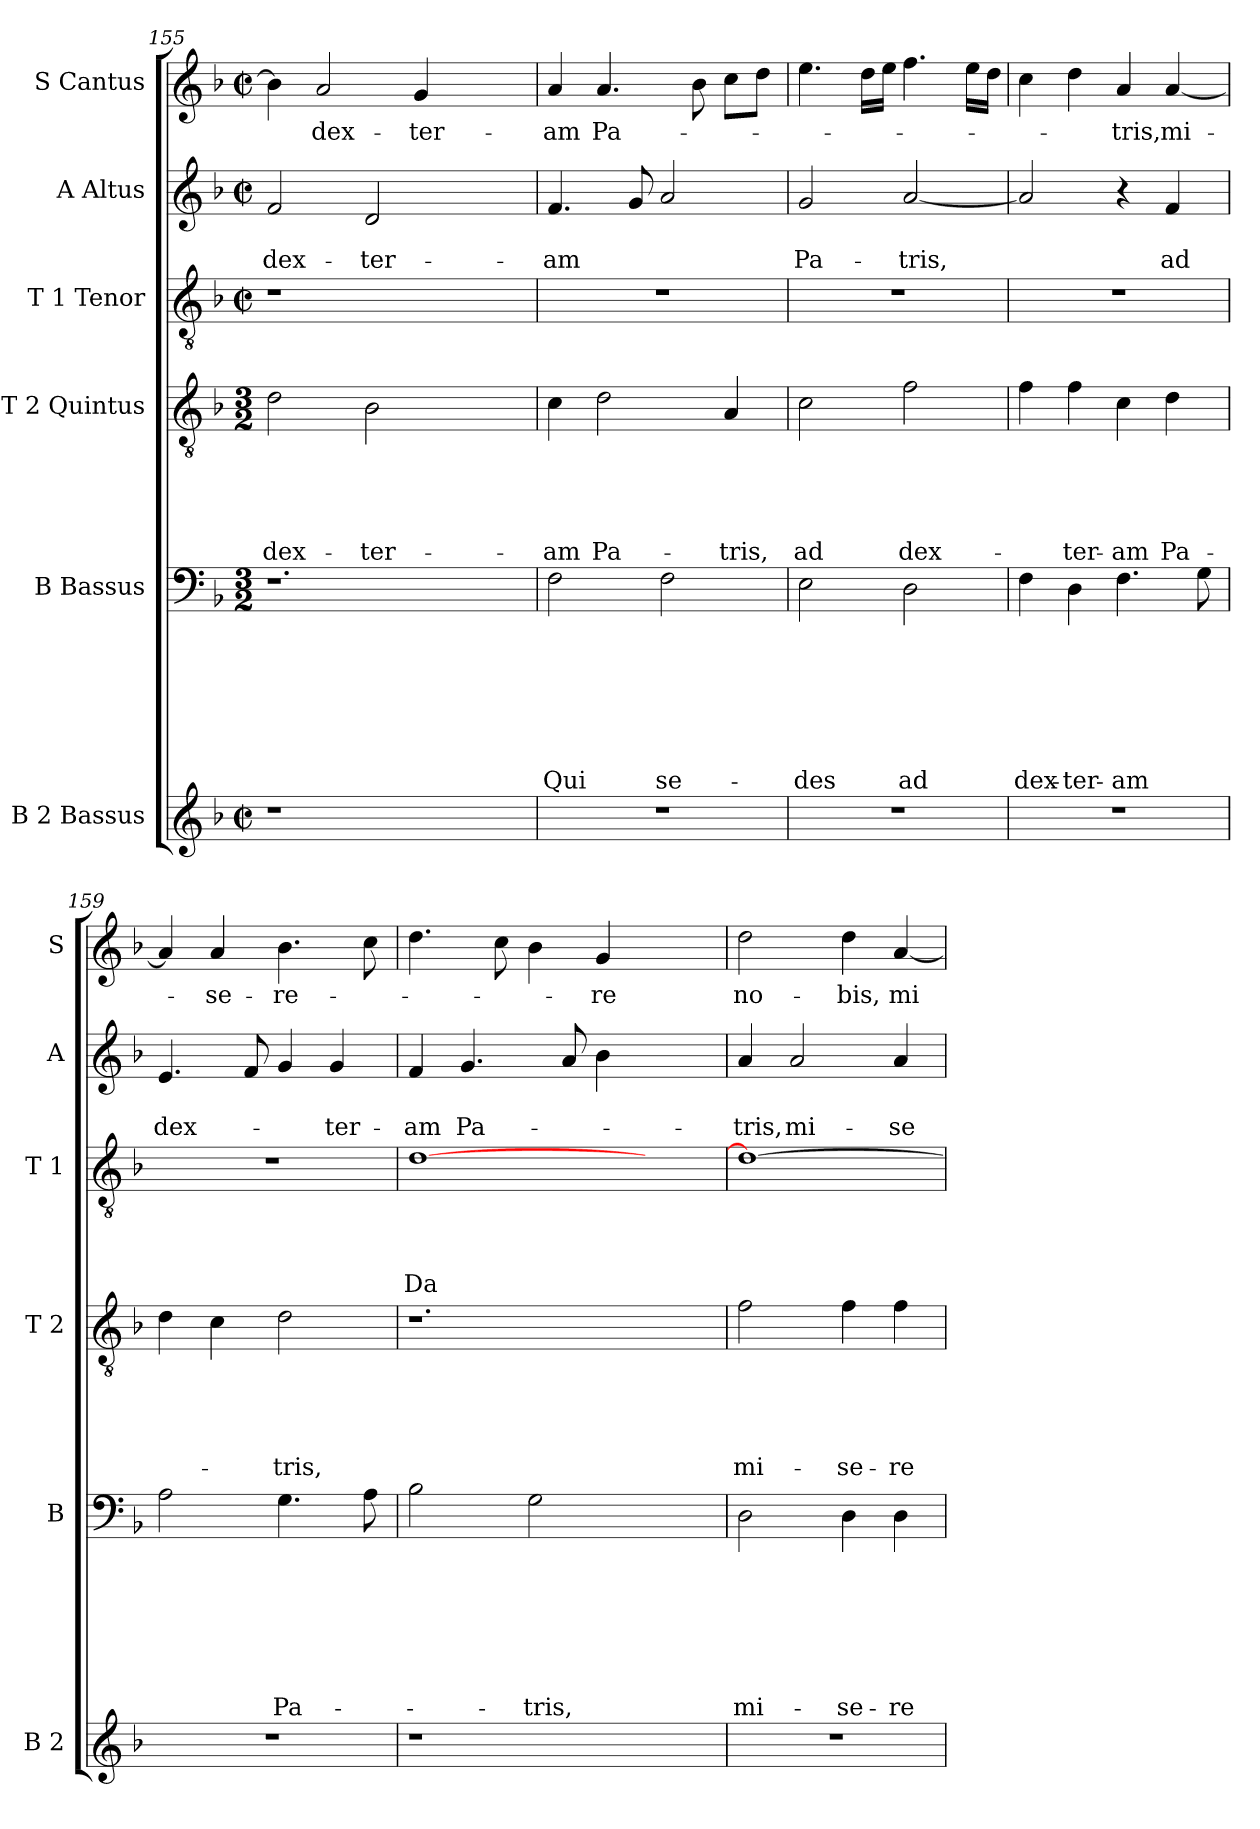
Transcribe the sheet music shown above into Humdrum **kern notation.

**kern	**kern	**text	**text	**text	**text	**text	**text	**text	**kern	**text	**text	**text	**text	**text	**kern	**text	**text	**text	**text	**kern	**text	**text	**kern	**text
*part6	*part5	*part5	*part5	*part5	*part5	*part5	*part5	*part5	*part4	*part4	*part4	*part4	*part4	*part4	*part3	*part3	*part3	*part3	*part3	*part2	*part2	*part2	*part1	*part1
*staff6	*staff5	*staff5	*staff5	*staff5	*staff5	*staff5	*staff5	*staff5	*staff4	*staff4	*staff4	*staff4	*staff4	*staff4	*staff3	*staff3	*staff3	*staff3	*staff3	*staff2	*staff2	*staff2	*staff1	*staff1
*I"B 2 Bassus	*I"B Bassus	*	*	*	*	*	*	*	*I"T 2 Quintus	*	*	*	*	*	*I"T 1 Tenor	*	*	*	*	*I"A Altus	*	*	*I"S Cantus	*
*I'B 2	*I'B	*	*	*	*	*	*	*	*I'T 2	*	*	*	*	*	*I'T 1	*	*	*	*	*I'A	*	*	*I'S	*
!!LO:LB:g=z
*clefG2	*clefF4	*	*	*	*	*	*	*	*clefGv2	*	*	*	*	*	*clefGv2	*	*	*	*	*clefG2	*	*	*clefG2	*
*k[b-]	*k[b-]	*	*	*	*	*	*	*	*k[b-]	*	*	*	*	*	*k[b-]	*	*	*	*	*k[b-]	*	*	*k[b-]	*
*F:	*F:	*	*	*	*	*	*	*	*F:	*	*	*	*	*	*F:	*	*	*	*	*F:	*	*	*F:	*
*M2/2	*M3/2	*	*	*	*	*	*	*	*M3/2	*	*	*	*	*	*M2/2	*	*	*	*	*M2/2	*	*	*M2/2	*
*met(c|)	*	*	*	*	*	*	*	*	*	*	*	*	*	*	*met(c|)	*	*	*	*	*met(c|)	*	*	*met(c|)	*
=155	=155	=155	=155	=155	=155	=155	=155	=155	=155	=155	=155	=155	=155	=155	=155	=155	=155	=155	=155	=155	=155	=155	=155	=155
!	!	!	!	!	!	!	!	!	!	!	!	!	!	!LO:LY:b	!	!	!	!	!	!	!	!LO:LY:b	!	!
1r	1.r	.	.	.	.	.	.	.	2d\	.	.	.	.	dex-	1r	.	.	.	.	2f/	.	dex-	4b-\]	.
!	!	!	!	!	!	!	!	!	!	!	!	!	!	!	!	!	!	!	!	!	!	!	!	!LO:LY:b
.	.	.	.	.	.	.	.	.	.	.	.	.	.	.	.	.	.	.	.	.	.	.	2a/	dex-
!	!	!	!	!	!	!	!	!	!	!	!	!	!	!LO:LY:b	!	!	!	!	!	!	!	!LO:LY:b	!	!
.	.	.	.	.	.	.	.	.	2B-\	.	.	.	.	-ter-	.	.	.	.	.	2d/	.	-ter-	.	.
!	!	!	!	!	!	!	!	!	!	!	!	!	!	!	!	!	!	!	!	!	!	!	!	!LO:LY:b
.	.	.	.	.	.	.	.	.	.	.	.	.	.	.	.	.	.	.	.	.	.	.	4g/	-ter-
2ryy	.	.	.	.	.	.	.	.	2ryy	.	.	.	.	.	2ryy	.	.	.	.	2ryy	.	.	2ryy	.
=156	=156	=156	=156	=156	=156	=156	=156	=156	=156	=156	=156	=156	=156	=156	=156	=156	=156	=156	=156	=156	=156	=156	=156	=156
!	!	!	!	!	!	!	!	!LO:LY:b	!	!	!	!	!	!LO:LY:b	!	!	!	!	!	!	!	!LO:LY:b	!	!LO:LY:b
1r	2F\	.	.	.	.	.	.	Qui	4c\	.	.	.	.	-am	1r	.	.	.	.	4.f/	.	-am	4a/	-am
!	!	!	!	!	!	!	!	!	!	!	!	!	!	!LO:LY:b	!	!	!	!	!	!	!	!	!	!LO:LY:b
.	.	.	.	.	.	.	.	.	2d\	.	.	.	.	Pa-	.	.	.	.	.	.	.	.	4.a/	Pa-
.	.	.	.	.	.	.	.	.	.	.	.	.	.	.	.	.	.	.	.	8g/	.	.	.	.
!	!	!	!	!	!	!	!	!LO:LY:b	!	!	!	!	!	!	!	!	!	!	!	!	!	!	!	!
.	2F\	.	.	.	.	.	.	se-	.	.	.	.	.	.	.	.	.	.	.	2a/	.	.	.	.
.	.	.	.	.	.	.	.	.	.	.	.	.	.	.	.	.	.	.	.	.	.	.	8b-\	.
!	!	!	!	!	!	!	!	!	!	!	!	!	!	!LO:LY:b	!	!	!	!	!	!	!	!	!	!
.	.	.	.	.	.	.	.	.	4A/	.	.	.	.	-tris,	.	.	.	.	.	.	.	.	8cc\L	.
.	.	.	.	.	.	.	.	.	.	.	.	.	.	.	.	.	.	.	.	.	.	.	8dd\J	.
=157	=157	=157	=157	=157	=157	=157	=157	=157	=157	=157	=157	=157	=157	=157	=157	=157	=157	=157	=157	=157	=157	=157	=157	=157
!	!	!	!	!	!	!	!	!LO:LY:b	!	!	!	!	!	!LO:LY:b	!	!	!	!	!	!	!	!LO:LY:b	!	!
1r	2E\	.	.	.	.	.	.	-des	2c\	.	.	.	.	ad	1r	.	.	.	.	2g/	.	Pa-	4.ee\	.
.	.	.	.	.	.	.	.	.	.	.	.	.	.	.	.	.	.	.	.	.	.	.	16dd\LL	.
.	.	.	.	.	.	.	.	.	.	.	.	.	.	.	.	.	.	.	.	.	.	.	16ee\JJ	.
!	!	!	!	!	!	!	!	!LO:LY:b	!	!	!	!	!	!LO:LY:b	!	!	!	!	!	!	!	!LO:LY:b	!	!
.	2D\	.	.	.	.	.	.	ad	2f\	.	.	.	.	dex-	.	.	.	.	.	[<2a/	.	-tris,	4.ff\	.
.	.	.	.	.	.	.	.	.	.	.	.	.	.	.	.	.	.	.	.	.	.	.	16ee\LL	.
.	.	.	.	.	.	.	.	.	.	.	.	.	.	.	.	.	.	.	.	.	.	.	16dd\JJ	.
=158	=158	=158	=158	=158	=158	=158	=158	=158	=158	=158	=158	=158	=158	=158	=158	=158	=158	=158	=158	=158	=158	=158	=158	=158
!	!	!	!	!	!	!	!	!LO:LY:b	!	!	!	!	!	!	!	!	!	!	!	!	!	!	!	!
1r	4F\	.	.	.	.	.	.	dex-	4f\	.	.	.	.	.	1r	.	.	.	.	2a/]	.	.	4cc\	.
!	!	!	!	!	!	!	!	!LO:LY:b	!	!	!	!	!	!LO:LY:b	!	!	!	!	!	!	!	!	!	!
.	4D\	.	.	.	.	.	.	-ter-	4f\	.	.	.	.	-ter-	.	.	.	.	.	.	.	.	4dd\	.
!	!	!	!	!	!	!	!	!LO:LY:b	!	!	!	!	!	!LO:LY:b	!	!	!	!	!	!	!	!	!	!LO:LY:b
.	4.F\	.	.	.	.	.	.	-am	4c\	.	.	.	.	-am	.	.	.	.	.	4r	.	.	4a/	-tris,
!	!	!	!	!	!	!	!	!	!	!	!	!	!	!LO:LY:b	!	!	!	!	!	!	!	!LO:LY:b	!	!LO:LY:b
.	.	.	.	.	.	.	.	.	4d\	.	.	.	.	Pa-	.	.	.	.	.	4f/	.	ad	[<4a/	mi-
.	8G\	.	.	.	.	.	.	.	.	.	.	.	.	.	.	.	.	.	.	.	.	.	.	.
=159	=159	=159	=159	=159	=159	=159	=159	=159	=159	=159	=159	=159	=159	=159	=159	=159	=159	=159	=159	=159	=159	=159	=159	=159
!	!	!	!	!	!	!	!	!	!	!	!	!	!	!	!	!	!	!	!	!	!	!LO:LY:b	!	!
1r	2A\	.	.	.	.	.	.	.	4d\	.	.	.	.	.	1r	.	.	.	.	4.e/	.	dex-	4a/]	.
!	!	!	!	!	!	!	!	!	!	!	!	!	!	!	!	!	!	!	!	!	!	!	!	!LO:LY:b
.	.	.	.	.	.	.	.	.	4c\	.	.	.	.	.	.	.	.	.	.	.	.	.	4a/	-se-
.	.	.	.	.	.	.	.	.	.	.	.	.	.	.	.	.	.	.	.	8f/	.	.	.	.
!	!	!	!	!	!	!	!	!LO:LY:b	!	!	!	!	!	!LO:LY:b	!	!	!	!	!	!	!	!	!	!LO:LY:b
.	4.G\	.	.	.	.	.	.	Pa-	2d\	.	.	.	.	-tris,	.	.	.	.	.	4g/	.	.	4.b-\	-re-
!	!	!	!	!	!	!	!	!	!	!	!	!	!	!	!	!	!	!	!	!	!	!LO:LY:b	!	!
.	.	.	.	.	.	.	.	.	.	.	.	.	.	.	.	.	.	.	.	4g/	.	-ter-	.	.
.	8A\	.	.	.	.	.	.	.	.	.	.	.	.	.	.	.	.	.	.	.	.	.	8cc\	.
!!LO:PB:g=z
=160	=160	=160	=160	=160	=160	=160	=160	=160	=160	=160	=160	=160	=160	=160	=160	=160	=160	=160	=160	=160	=160	=160	=160	=160
!	!	!	!	!	!	!	!	!	!	!	!	!	!	!	!	!	!	!	!LO:LY:b	!	!	!LO:LY:b	!	!
1r	2B-\	.	.	.	.	.	.	.	1.r	.	.	.	.	.	[>1d	.	.	.	Da	4f/	.	-am	4.dd\	.
!	!	!	!	!	!	!	!	!	!	!	!	!	!	!	!	!	!	!	!	!	!	!LO:LY:b	!	!
.	.	.	.	.	.	.	.	.	.	.	.	.	.	.	.	.	.	.	.	4.g/	.	Pa-	.	.
.	.	.	.	.	.	.	.	.	.	.	.	.	.	.	.	.	.	.	.	.	.	.	8cc\	.
!	!	!	!	!	!	!	!	!LO:LY:b	!	!	!	!	!	!	!	!	!	!	!	!	!	!	!	!
.	2G\	.	.	.	.	.	.	-tris,	.	.	.	.	.	.	.	.	.	.	.	.	.	.	4b-\	.
.	.	.	.	.	.	.	.	.	.	.	.	.	.	.	.	.	.	.	.	8a/	.	.	.	.
!	!	!	!	!	!	!	!	!	!	!	!	!	!	!	!	!	!	!	!	!	!	!	!	!LO:LY:b
.	.	.	.	.	.	.	.	.	.	.	.	.	.	.	.	.	.	.	.	4b-\	.	.	4g/	-re
2ryy	2ryy	.	.	.	.	.	.	.	.	.	.	.	.	.	2ryy	.	.	.	.	2ryy	.	.	2ryy	.
=161	=161	=161	=161	=161	=161	=161	=161	=161	=161	=161	=161	=161	=161	=161	=161	=161	=161	=161	=161	=161	=161	=161	=161	=161
!	!	!	!	!	!	!	!	!LO:LY:b	!	!	!	!	!	!LO:LY:b	!	!	!	!	!	!	!	!LO:LY:b	!	!LO:LY:b
1r	2D\	.	.	.	.	.	.	mi-	2f\	.	.	.	.	mi-	1d_	.	.	.	.	4a/	.	-tris,	2dd\	no-
!	!	!	!	!	!	!	!	!	!	!	!	!	!	!	!	!	!	!	!	!	!	!LO:LY:b	!	!
.	.	.	.	.	.	.	.	.	.	.	.	.	.	.	.	.	.	.	.	2a/	.	mi-	.	.
!	!	!	!	!	!	!	!	!LO:LY:b	!	!	!	!	!	!LO:LY:b	!	!	!	!	!	!	!	!	!	!LO:LY:b
.	4D\	.	.	.	.	.	.	-se-	4f\	.	.	.	.	-se-	.	.	.	.	.	.	.	.	4dd\	-bis,
!	!	!	!	!	!	!	!	!LO:LY:b	!	!	!	!	!	!LO:LY:b	!	!	!	!	!	!	!	!LO:LY:b	!	!LO:LY:b
.	4D\	.	.	.	.	.	.	-re-	4f\	.	.	.	.	-re-	.	.	.	.	.	4a/	.	-se-	[<4a/	mi-
=	=	=	=	=	=	=	=	=	=	=	=	=	=	=	=	=	=	=	=	=	=	=	=	=
*-	*-	*-	*-	*-	*-	*-	*-	*-	*-	*-	*-	*-	*-	*-	*-	*-	*-	*-	*-	*-	*-	*-	*-	*-
